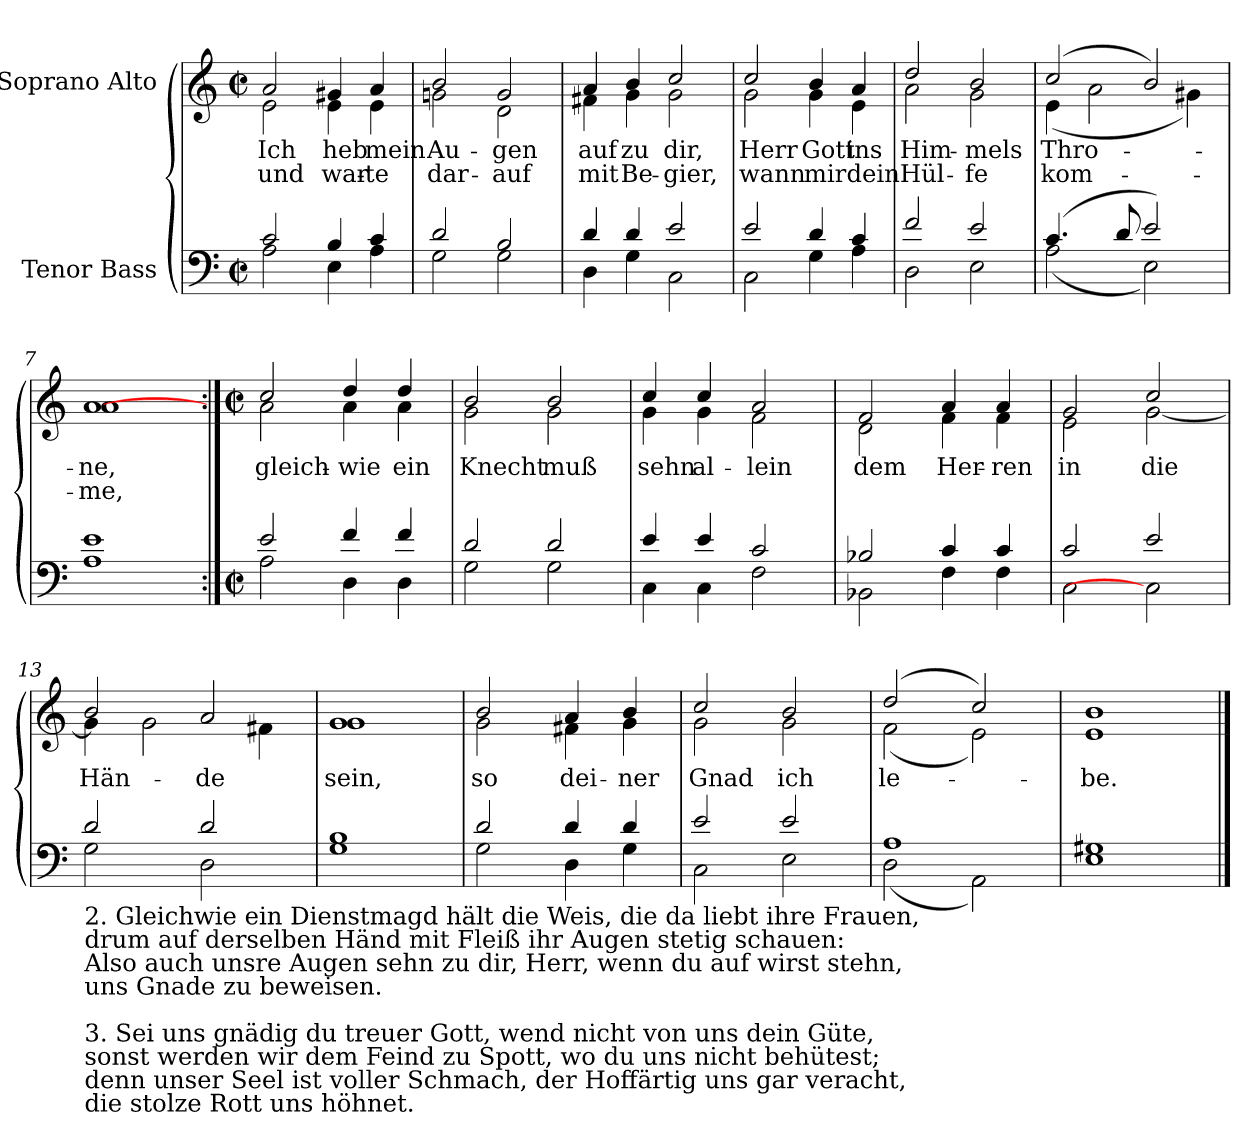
**kern	**kern	**text	**text
*part2	*part1	*part1	*part1
*staff2	*staff1	*staff1	*staff1
*I"Tenor Bass	*I"Soprano Alto	*	*
*clefF4	*clefG2	*	*
*k[]	*k[]	*	*
*C:	*C:	*	*
*M2/2	*M2/2	*	*
*met(c|)	*met(c|)	*	*
=1	=1	=1	=1
*^	*	*	*
!	!	!LO:TX:a:cj:t=Cornelius Becker\n(1561-1604)	!	!
!	!	!LO:TX:a:cj:t=Psalm 123, SWV 228	!	!
!	!	!LO:TX:a:cj:t=Heinrich Schütz\n(1585-1672)	!	!
!	!	!	!LO:LY:b	!LO:LY:b
*	*	*^	*	*
2c/	2A\	2a/	2e\	Ich	und
!	!	!	!	!LO:LY:b	!LO:LY:b
4B/	4E\	4g#X/	4e\	heb	war-
!	!	!	!	!LO:LY:b	!LO:LY:b
4c/	4A\	4a/	4e\	-mein	te
=2	=2	=2	=2	=2	=2
!	!	!	!	!LO:LY:b	!LO:LY:b
2d/	2G\	2b/	2gn\	Au-	-dar-
!	!	!	!	!LO:LY:b	!LO:LY:b
2B/	2G\	2g/	2d\	-gen	auf
=3	=3	=3	=3	=3	=3
!	!	!	!	!LO:LY:b	!LO:LY:b
4d/	4D\	4a/	4f#X\	auf	mit
!	!	!	!	!LO:LY:b	!LO:LY:b
4d/	4G\	4b/	4g\	zu	Be-
!	!	!	!	!LO:LY:b	!LO:LY:b
2e/	2C\	2cc/	2g\	-dir,	gier,
=4	=4	=4	=4	=4	=4
!	!	!	!	!LO:LY:b	!LO:LY:b
2e/	2C\	2cc/	2g\	Herr	wann
!	!	!	!	!LO:LY:b	!LO:LY:b
4d/	4G\	4b/	4g\	Gott	mir
!	!	!	!	!LO:LY:b	!LO:LY:b
4c/	4A\	4a/	4e\	ins	dein
=5	=5	=5	=5	=5	=5
!	!	!	!	!LO:LY:b	!LO:LY:b
2f/	2D\	2dd/	2a\	Him-	-Hül-
!	!	!	!	!LO:LY:b	!LO:LY:b
2e/	2E\	2b/	2g\	-mels	fe
=6	=6	=6	=6	=6	=6
!	!	!	!	!LO:LY:b	!LO:LY:b
(>4.c/	(<2A\	(>2cc/	(<4e\	Thro-	kom-
.	.	.	2a\	.	.
8d/	.	.	.	.	.
2e/)	2E\)	2b/)	.	.	.
.	.	.	4g#X\)	.	.
=7	=7	=7	=7	=7	=7
!	!	!	!	!LO:LY:b	!LO:LY:b
1e/	1A\	[1a/	1a\	ne,	me,
!!LO:LB:g=z	!!
=8:|!	=8:|!	=8:|!	=8:|!	=8:|!	=8:|!
*M2/2	*	*M2/2	*	*	*
*met(c|)	*	*met(c|)	*	*	*
!	!	!	!	!LO:LY:b	!
2e/	2A\	2cc/	2a\	gleich-	.
!	!	!	!	!LO:LY:b	!
4f/	4D\	4dd/	4a\	-wie	.
!	!	!	!	!LO:LY:b	!
4f/	4D\	4dd/	4a\	ein	.
=9	=9	=9	=9	=9	=9
!	!	!	!	!LO:LY:b	!
2d/	2G\	2b/	2g\	Knecht	.
!	!	!	!	!LO:LY:b	!
2d/	2G\	2b/	2g\	muß	.
=10	=10	=10	=10	=10	=10
!	!	!	!	!LO:LY:b	!
4e/	4C\	4cc/	4g\	sehn	.
!	!	!	!	!LO:LY:b	!
4e/	4C\	4cc/	4g\	al-	.
!	!	!	!	!LO:LY:b	!
2c/	2F\	2a/	2f\	-lein	.
=11	=11	=11	=11	=11	=11
!	!	!	!	!LO:LY:b	!
2B-X/	2BB-X\	2f/	2d\	dem	.
!	!	!	!	!LO:LY:b	!
4c/	4F\	4a/	4f\	Her-	.
!	!	!	!	!LO:LY:b	!
4c/	4F\	4a/	4f\	-ren	.
=12	=12	=12	=12	=12	=12
!	!	!	!	!LO:LY:b	!
2c/	2C\	2g/	2e\	in	.
!	!	!	!	!LO:LY:b	!
2e/	2C\]	2cc/	[2g\	die	.
!!LO:LB:g=z	!!
=13	=13	=13	=13	=13	=13
!LO:TX:b:t=2. Gleichwie ein Dienstmagd hält die Weis, die da liebt ihre Frauen,\ndrum auf derselben Händ mit Fleiß ihr Augen stetig schauen&colon;\nAlso auch unsre Augen sehn zu dir, Herr, wenn du auf wirst stehn,\nuns Gnade zu beweisen.\n\n3. Sei uns gnädig du treuer Gott, wend nicht von uns dein Güte,\nsonst werden wir dem Feind zu Spott, wo du uns nicht behütest;\ndenn unser Seel ist voller Schmach, der Hoffärtig uns gar veracht,\ndie stolze Rott uns höhnet.	!	!	!	!	!
!	!	!	!	!LO:LY:b	!
2d/	2G\	2b/	4g\]	Hän-	.
.	.	.	2g\	.	.
!	!	!	!	!LO:LY:b	!
2d/	2D\	2a/	.	-de	.
.	.	.	4f#X\	.	.
=14	=14	=14	=14	=14	=14
!	!	!	!	!LO:LY:b	!
1B/	1G\	1g/	1g\	sein,	.
=15	=15	=15	=15	=15	=15
!	!	!	!	!LO:LY:b	!
2d/	2G\	2b/	2g\	so	.
!	!	!	!	!LO:LY:b	!
4d/	4D\	4a/	4f#X\	dei-	.
!	!	!	!	!LO:LY:b	!
4d/	4G\	4b/	4g\	-ner	.
=16	=16	=16	=16	=16	=16
!	!	!	!	!LO:LY:b	!
2e/	2C\	2cc/	2g\	Gnad	.
!	!	!	!	!LO:LY:b	!
2e/	2E\	2b/	2g\	ich	.
=17	=17	=17	=17	=17	=17
!	!	!	!	!LO:LY:b	!
1A/	(<2D\	(>2dd/	(<2f\	le-	.
.	2AA\)	2cc/)	2e\)	.	.
=18	=18	=18	=18	=18	=18
!	!	!	!	!LO:LY:b	!
1G#X/	1E\	1b/	1e\	be.	.
*v	*v	*	*	*	*
*	*v	*v	*	*
==	==	==	==
*-	*-	*-	*-
